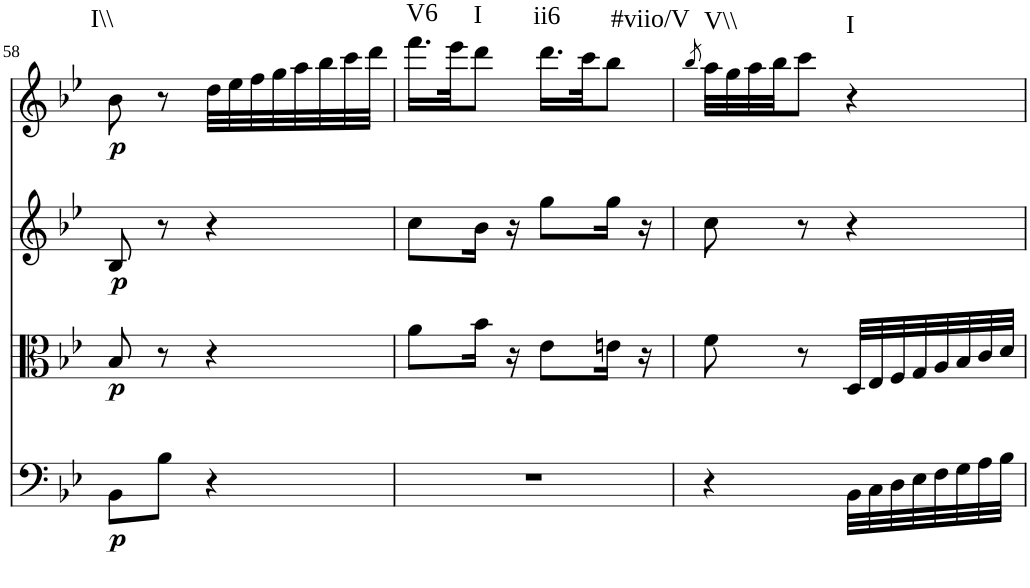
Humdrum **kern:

**kern	**dynam	**kern	**dynam	**kern	**dynam	**kern	**dynam	**harte
*part4	*part4	*part3	*part3	*part2	*part2	*part1	*part1	*part1
*staff4	*staff4	*staff3	*staff3	*staff2	*staff2	*staff1	*staff1	*
*I"Violoncello	*	*I"Viola	*	*I"Violin II	*	*I"Violin I	*	*
!!LO:PB:g=z
*clefF4	*	*clefC3	*	*clefG2	*	*clefG2	*	*
*k[b-e-]	*	*k[b-e-]	*	*k[b-e-]	*	*k[b-e-]	*	*
*M2/4	*	*M2/4	*	*M2/4	*	*M2/4	*	*
=58	=58	=58	=58	=58	=58	=58	=58	=58
!	!LO:DY:b	!	!LO:DY:b	!	!LO:DY:b	!	!LO:DY:b	!LO:H:kt=I\\
8BB-\L	p	8B-/	p	8B-/	p	8b-\	p	N
8B-\J	.	8r	.	8r	.	8r	.	.
4r	.	4r	.	4r	.	32dd\LLL	.	.
.	.	.	.	.	.	32ee-\	.	.
.	.	.	.	.	.	32ff\	.	.
.	.	.	.	.	.	32gg\	.	.
.	.	.	.	.	.	32aa\	.	.
.	.	.	.	.	.	32bb-\	.	.
.	.	.	.	.	.	32ccc\	.	.
.	.	.	.	.	.	32ddd\JJJ	.	.
=59	=59	=59	=59	=59	=59	=59	=59	=59
!	!	!	!	!	!	!	!	!LO:H:kt=V6
2r	.	8a\L	.	8cc\L	.	16.fff\LL	.	N
.	.	.	.	.	.	32eee-\JK	.	.
!	!	!	!	!	!	!	!	!LO:H:kt=I
.	.	16b-\Jk	.	16b-\Jk	.	8ddd\J	.	N
.	.	16r	.	16r	.	.	.	.
!	!	!	!	!	!	!	!	!LO:H:kt=ii6
.	.	8e-\L	.	8gg\L	.	16.ddd\LL	.	N
.	.	.	.	.	.	32ccc\JK	.	.
!	!	!	!	!	!	!	!	!LO:H:kt=#viio/V
.	.	16en\Jk	.	16gg\Jk	.	8bb-\J	.	N
.	.	16r	.	16r	.	.	.	.
=60	=60	=60	=60	=60	=60	=60	=60	=60
.	.	.	.	.	.	8qbb-/	.	.
!	!	!	!	!	!	!	!	!LO:H:kt=V\\
4r	.	8f\	.	8cc\	.	32aa\LLL	.	N
.	.	.	.	.	.	32gg\	.	.
.	.	.	.	.	.	32aa\	.	.
.	.	.	.	.	.	32bb-\JJ	.	.
.	.	8r	.	8r	.	8ccc\J	.	.
!	!	!	!	!	!	!	!	!LO:H:kt=I
32BB-\LLL	.	32D/LLL	.	4r	.	4r	.	N
32C\	.	32E-/	.	.	.	.	.	.
32D\	.	32F/	.	.	.	.	.	.
32E-\	.	32G/	.	.	.	.	.	.
32F\	.	32A/	.	.	.	.	.	.
32G\	.	32B-/	.	.	.	.	.	.
32A\	.	32c/	.	.	.	.	.	.
32B-\JJJ	.	32d/JJJ	.	.	.	.	.	.
=	=	=	=	=	=	=	=	=
*-	*-	*-	*-	*-	*-	*-	*-	*-
